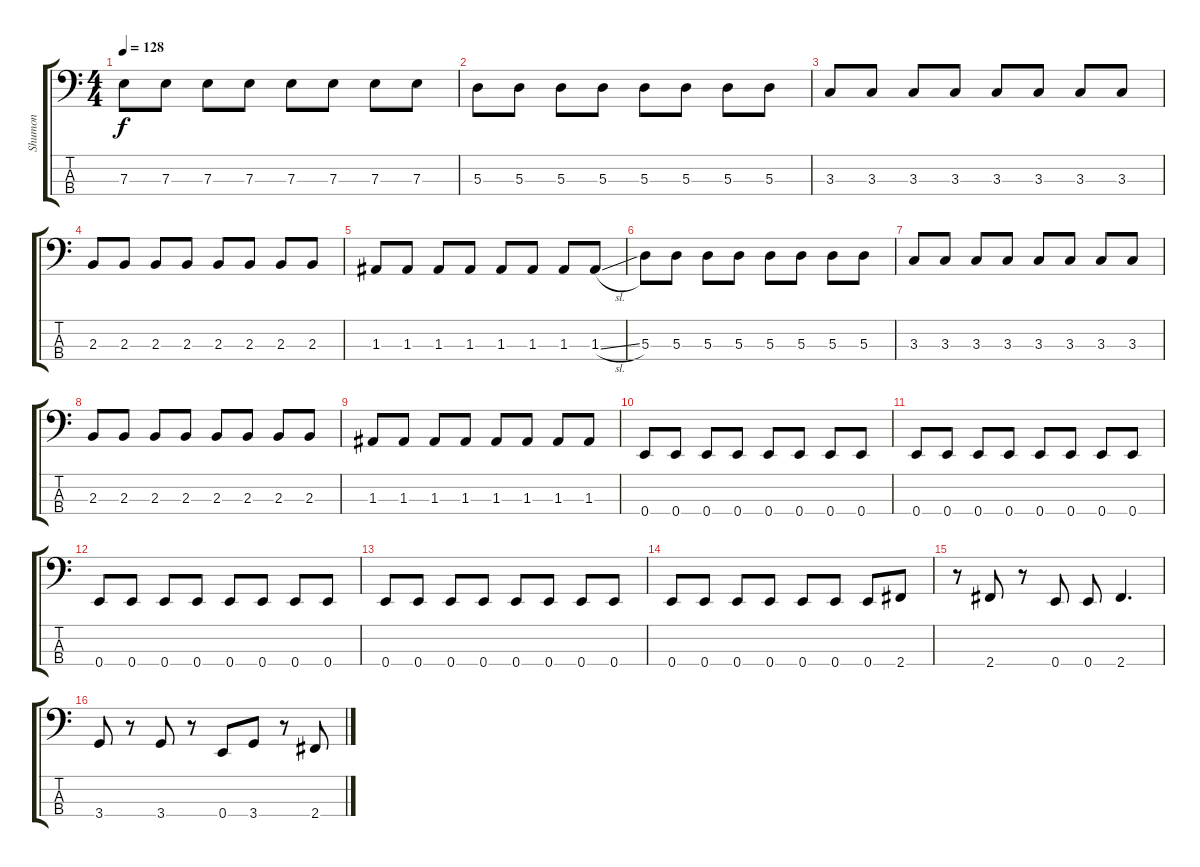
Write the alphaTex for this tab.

\track ("Shumon " "Shumon ") {instrument electricbassfinger}
\staff {score tabs}
\tuning (G2 D2 A1 E1) {hide}
\ts (4 4)
\tempo 128
\clef f4
\ks c
7.3.8{dy f} 7.3.8 7.3.8 7.3.8 7.3.8 7.3.8 7.3.8 7.3.8 |
5.3.8 5.3.8 5.3.8 5.3.8 5.3.8 5.3.8 5.3.8 5.3.8 |
3.3.8 3.3.8 3.3.8 3.3.8 3.3.8 3.3.8 3.3.8 3.3.8 |
2.3.8 2.3.8 2.3.8 2.3.8 2.3.8 2.3.8 2.3.8 2.3.8 |
1.3.8 1.3.8 1.3.8 1.3.8 1.3.8 1.3.8 1.3.8 1.3{sl}.8 |
5.3.8 5.3.8 5.3.8 5.3.8 5.3.8 5.3.8 5.3.8 5.3.8 |
3.3.8 3.3.8 3.3.8 3.3.8 3.3.8 3.3.8 3.3.8 3.3.8 |
2.3.8 2.3.8 2.3.8 2.3.8 2.3.8 2.3.8 2.3.8 2.3.8 |
1.3.8 1.3.8 1.3.8 1.3.8 1.3.8 1.3.8 1.3.8 1.3.8 |
0.4.8 0.4.8 0.4.8 0.4.8 0.4.8 0.4.8 0.4.8 0.4.8 |
0.4.8 0.4.8 0.4.8 0.4.8 0.4.8 0.4.8 0.4.8 0.4.8 |
0.4.8 0.4.8 0.4.8 0.4.8 0.4.8 0.4.8 0.4.8 0.4.8 |
0.4.8 0.4.8 0.4.8 0.4.8 0.4.8 0.4.8 0.4.8 0.4.8 |
0.4.8 0.4.8 0.4.8 0.4.8 0.4.8 0.4.8 0.4.8 2.4.8 |
r.8 2.4.8 r.8 0.4.8 0.4.8 2.4.4{d} |
3.4.8 r.8 3.4.8 r.8 0.4.8 3.4.8 r.8 2.4.8
